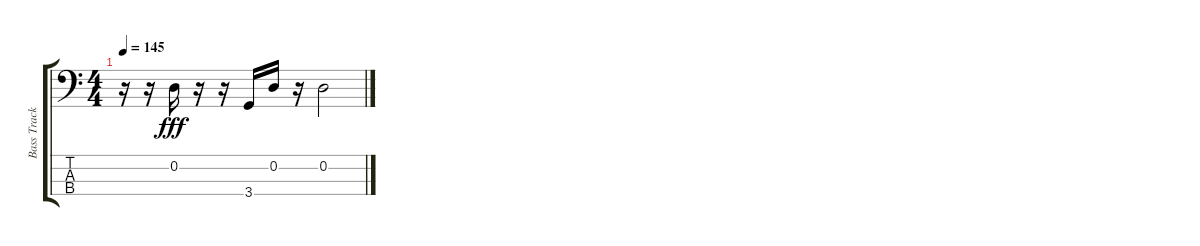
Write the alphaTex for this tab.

\track ("Bass Track" "Bass Track") {instrument synthbass2}
\staff {score tabs}
\tuning (G2 D2 A1 E1) {hide}
\ts (4 4)
\tempo 145
\clef f4
\ks c
r.16{dy fff} r.16 0.2.16 r.16 r.16 3.4.16 0.2.16 r.16 0.2.2
